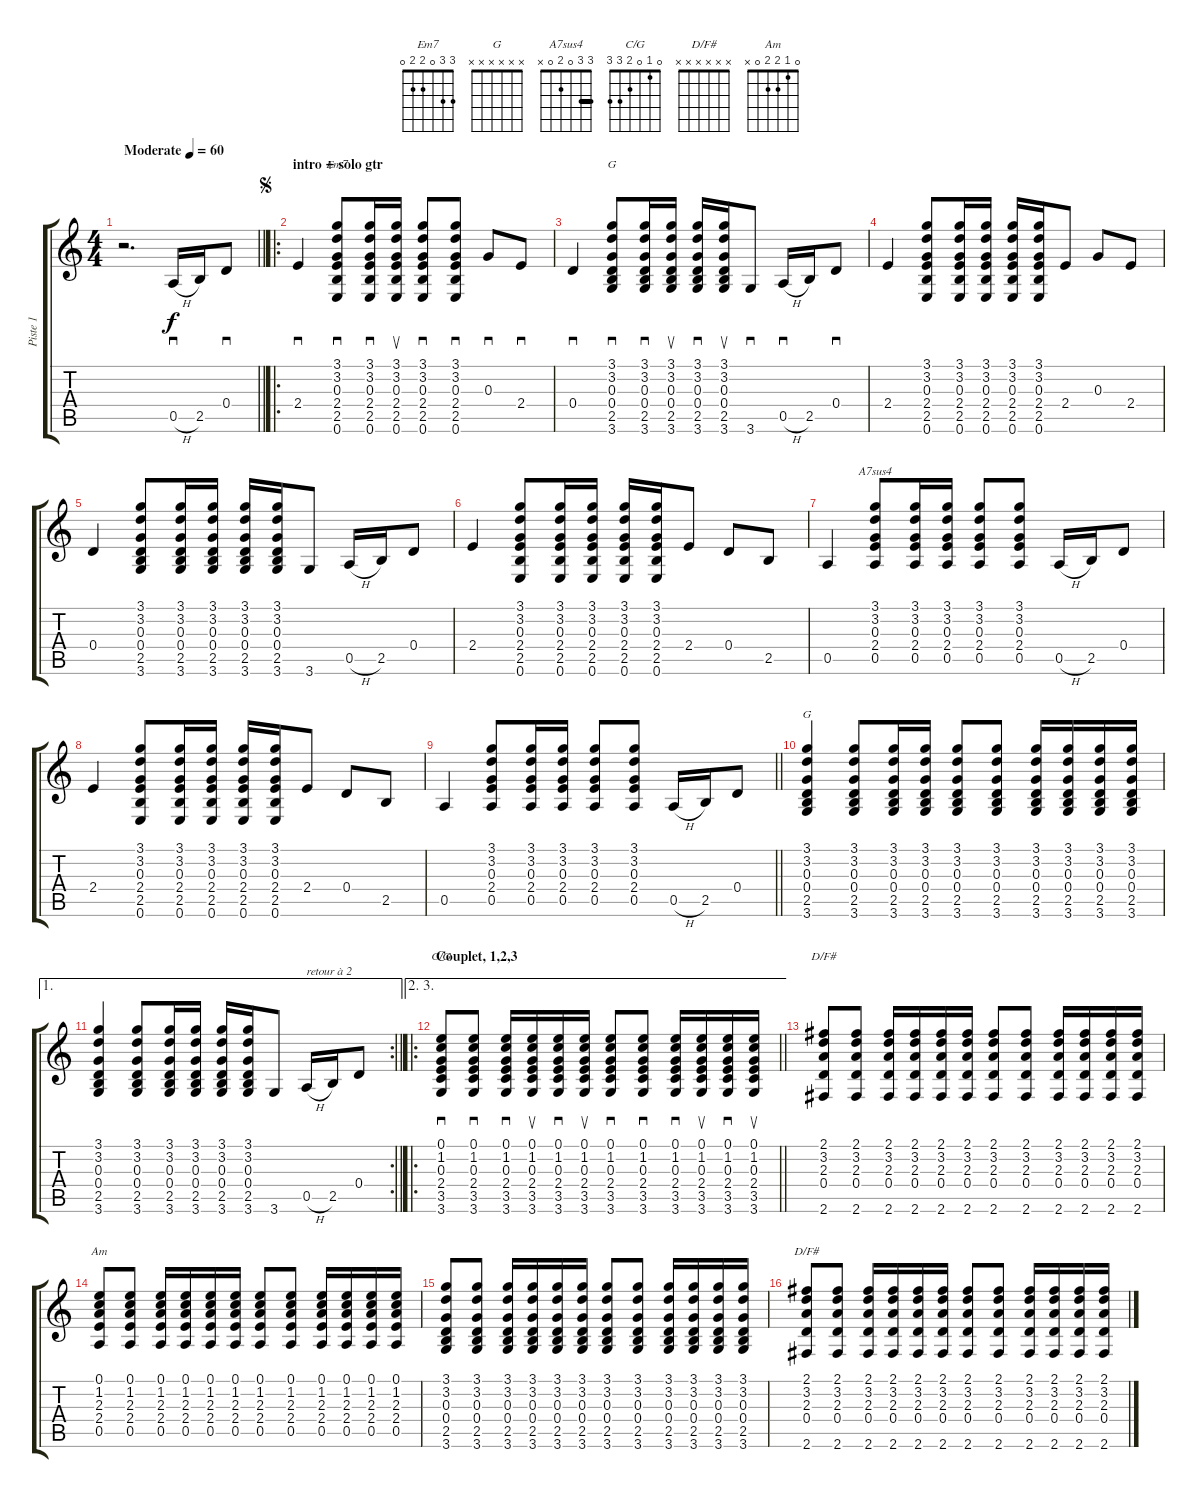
\track ("Piste 1" "Piste 1") {instrument acousticguitarsteel}
\staff {score tabs}
\tuning (E4 B3 G3 D3 A2 E2) {hide}
\chord ("Em7" 3 3 0 2 2 0)
\chord ("G" 3 3 0 0 2 3)
\chord ("A7sus4" 3 3 0 2 0 x) {barre 3}
\chord ("G" x x x x x x)
\chord ("C/G" 0 1 0 2 3 3)
\chord ("D/F#" 2 3 2 0 x 2)
\chord ("Am" 0 1 2 2 0 x)
\chord ("D/F#" x x x x x x)
\ts (4 4)
\tempo (60 "Moderate")
\clef g2
\barLineRight lightlight
\ks c
r.2{d dy f instrument acousticguitarsteel} 0.5{h}.16{sd} 2.5.16 0.4.8{sd} |
\ro
\section ("" "intro + solo gtr")
\jump segno
2.4.4{sd} (3.1 3.2 0.3 2.4 2.5 0.6).8{sd ch "Em7"} (3.1 3.2 0.3 2.4 2.5 0.6).16{sd} (3.1 3.2 0.3 2.4 2.5 0.6).16{su} (3.1 3.2 0.3 2.4 2.5 0.6).8{sd} (3.1 3.2 0.3 2.4 2.5 0.6).8{sd} 0.3.8{sd} 2.4.8{sd} |
0.4.4{sd} (3.1 3.2 0.3 0.4 2.5 3.6).8{sd ch "G"} (3.1 3.2 0.3 0.4 2.5 3.6).16{sd} (3.1 3.2 0.3 0.4 2.5 3.6).16{su} (3.1 3.2 0.3 0.4 2.5 3.6).16{sd} (3.1 3.2 0.3 0.4 2.5 3.6).16{su} 3.6.8{sd} 0.5{h}.16{sd} 2.5.16 0.4.8{sd} |
2.4.4 (3.1 3.2 0.3 2.4 2.5 0.6).8 (3.1 3.2 0.3 2.4 2.5 0.6).16 (3.1 3.2 0.3 2.4 2.5 0.6).16 (3.1 3.2 0.3 2.4 2.5 0.6).16 (3.1 3.2 0.3 2.4 2.5 0.6).16 2.4.8 0.3.8 2.4.8 |
0.4.4 (3.1 3.2 0.3 0.4 2.5 3.6).8 (3.1 3.2 0.3 0.4 2.5 3.6).16 (3.1 3.2 0.3 0.4 2.5 3.6).16 (3.1 3.2 0.3 0.4 2.5 3.6).16 (3.1 3.2 0.3 0.4 2.5 3.6).16 3.6.8 0.5{h}.16 2.5.16 0.4.8 |
2.4.4 (3.1 3.2 0.3 2.4 2.5 0.6).8 (3.1 3.2 0.3 2.4 2.5 0.6).16 (3.1 3.2 0.3 2.4 2.5 0.6).16 (3.1 3.2 0.3 2.4 2.5 0.6).16 (3.1 3.2 0.3 2.4 2.5 0.6).16 2.4.8 0.4.8 2.5.8 |
0.5.4 (3.1 3.2 0.3 2.4 0.5).8{ch "A7sus4"} (3.1 3.2 0.3 2.4 0.5).16 (3.1 3.2 0.3 2.4 0.5).16 (3.1 3.2 0.3 2.4 0.5).8 (3.1 3.2 0.3 2.4 0.5).8 0.5{h}.16 2.5.16 0.4.8 |
2.4.4 (3.1 3.2 0.3 2.4 2.5 0.6).8 (3.1 3.2 0.3 2.4 2.5 0.6).16 (3.1 3.2 0.3 2.4 2.5 0.6).16 (3.1 3.2 0.3 2.4 2.5 0.6).16 (3.1 3.2 0.3 2.4 2.5 0.6).16 2.4.8 0.4.8 2.5.8 |
\barLineRight lightlight
0.5.4 (3.1 3.2 0.3 2.4 0.5).8 (3.1 3.2 0.3 2.4 0.5).16 (3.1 3.2 0.3 2.4 0.5).16 (3.1 3.2 0.3 2.4 0.5).8 (3.1 3.2 0.3 2.4 0.5).8 0.5{h}.16 2.5.16 0.4.8 |
(3.1 3.2 0.3 0.4 2.5 3.6).4{ch "G"} (3.1 3.2 0.3 0.4 2.5 3.6).8 (3.1 3.2 0.3 0.4 2.5 3.6).16 (3.1 3.2 0.3 0.4 2.5 3.6).16 (3.1 3.2 0.3 0.4 2.5 3.6).8 (3.1 3.2 0.3 0.4 2.5 3.6).8 (3.1 3.2 0.3 0.4 2.5 3.6).16 (3.1 3.2 0.3 0.4 2.5 3.6).16 (3.1 3.2 0.3 0.4 2.5 3.6).16 (3.1 3.2 0.3 0.4 2.5 3.6).16 |
\ae 1
\rc 2
\barLineRight lightlight
(3.1 3.2 0.3 0.4 2.5 3.6).4 (3.1 3.2 0.3 0.4 2.5 3.6).8 (3.1 3.2 0.3 0.4 2.5 3.6).16 (3.1 3.2 0.3 0.4 2.5 3.6).16 (3.1 3.2 0.3 0.4 2.5 3.6).16 (3.1 3.2 0.3 0.4 2.5 3.6).16 3.6.8 0.5{h}.16{txt "retour à 2"} 2.5.16 0.4.8 |
\ae (2 3)
\ro
\section ("" "Couplet, 1,2,3")
\barLineRight lightlight
(0.1 1.2 0.3 2.4 3.5 3.6).8{sd ch "C/G"} (0.1 1.2 0.3 2.4 3.5 3.6).8{sd} (0.1 1.2 0.3 2.4 3.5 3.6).16{sd} (0.1 1.2 0.3 2.4 3.5 3.6).16{su} (0.1 1.2 0.3 2.4 3.5 3.6).16{sd} (0.1 1.2 0.3 2.4 3.5 3.6).16{su} (0.1 1.2 0.3 2.4 3.5 3.6).8{sd} (0.1 1.2 0.3 2.4 3.5 3.6).8{sd} (0.1 1.2 0.3 2.4 3.5 3.6).16{sd} (0.1 1.2 0.3 2.4 3.5 3.6).16{su} (0.1 1.2 0.3 2.4 3.5 3.6).16{sd} (0.1 1.2 0.3 2.4 3.5 3.6).16{su} |
\section ("" "")
(2.1 3.2 2.3 0.4 2.6).8{ch "D/F#"} (2.1 3.2 2.3 0.4 2.6).8 (2.1 3.2 2.3 0.4 2.6).16 (2.1 3.2 2.3 0.4 2.6).16 (2.1 3.2 2.3 0.4 2.6).16 (2.1 3.2 2.3 0.4 2.6).16 (2.1 3.2 2.3 0.4 2.6).8 (2.1 3.2 2.3 0.4 2.6).8 (2.1 3.2 2.3 0.4 2.6).16 (2.1 3.2 2.3 0.4 2.6).16 (2.1 3.2 2.3 0.4 2.6).16 (2.1 3.2 2.3 0.4 2.6).16 |
(0.1 1.2 2.3 2.4 0.5).8{ch "Am"} (0.1 1.2 2.3 2.4 0.5).8 (0.1 1.2 2.3 2.4 0.5).16 (0.1 1.2 2.3 2.4 0.5).16 (0.1 1.2 2.3 2.4 0.5).16 (0.1 1.2 2.3 2.4 0.5).16 (0.1 1.2 2.3 2.4 0.5).8 (0.1 1.2 2.3 2.4 0.5).8 (0.1 1.2 2.3 2.4 0.5).16 (0.1 1.2 2.3 2.4 0.5).16 (0.1 1.2 2.3 2.4 0.5).16 (0.1 1.2 2.3 2.4 0.5).16 |
(3.1 3.2 0.3 0.4 2.5 3.6).8 (3.1 3.2 0.3 0.4 2.5 3.6).8 (3.1 3.2 0.3 0.4 2.5 3.6).16 (3.1 3.2 0.3 0.4 2.5 3.6).16 (3.1 3.2 0.3 0.4 2.5 3.6).16 (3.1 3.2 0.3 0.4 2.5 3.6).16 (3.1 3.2 0.3 0.4 2.5 3.6).8 (3.1 3.2 0.3 0.4 2.5 3.6).8 (3.1 3.2 0.3 0.4 2.5 3.6).16 (3.1 3.2 0.3 0.4 2.5 3.6).16 (3.1 3.2 0.3 0.4 2.5 3.6).16 (3.1 3.2 0.3 0.4 2.5 3.6).16 |
(2.1 3.2 2.3 0.4 2.6).8{ch "D/F#"} (2.1 3.2 2.3 0.4 2.6).8 (2.1 3.2 2.3 0.4 2.6).16 (2.1 3.2 2.3 0.4 2.6).16 (2.1 3.2 2.3 0.4 2.6).16 (2.1 3.2 2.3 0.4 2.6).16 (2.1 3.2 2.3 0.4 2.6).8 (2.1 3.2 2.3 0.4 2.6).8 (2.1 3.2 2.3 0.4 2.6).16 (2.1 3.2 2.3 0.4 2.6).16 (2.1 3.2 2.3 0.4 2.6).16 (2.1 3.2 2.3 0.4 2.6).16
